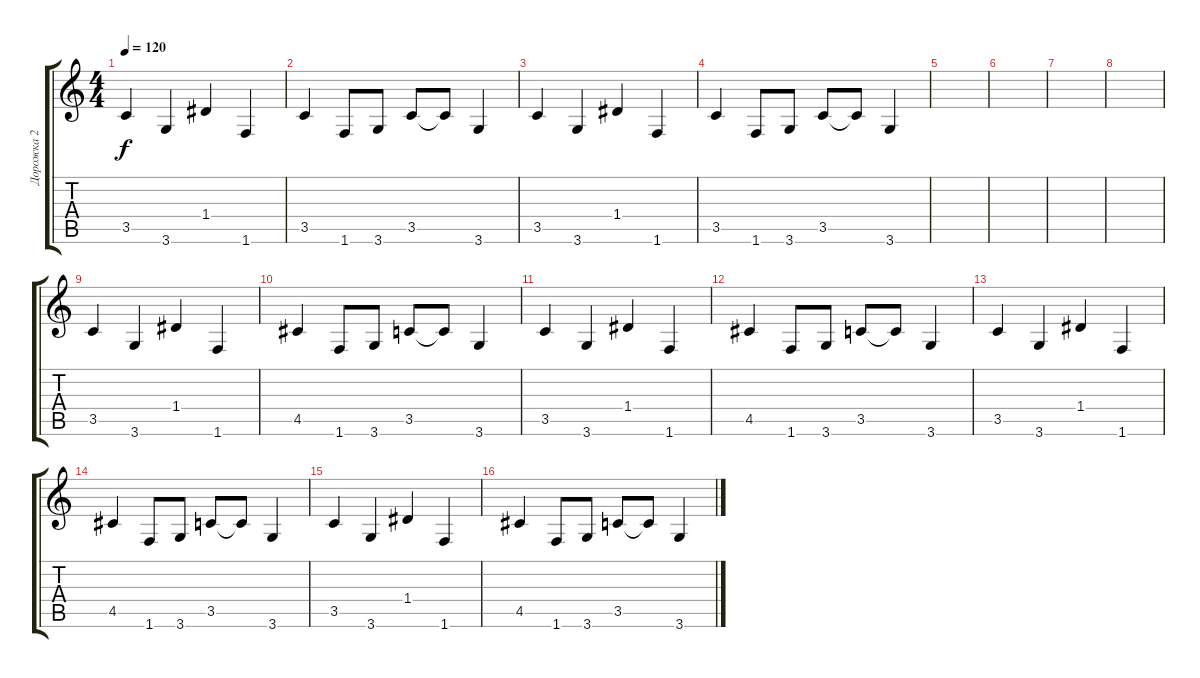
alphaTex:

\track ("Дорожка 2" "Дорожка 2") {instrument acousticbass}
\staff {score tabs}
\tuning (E4 B3 G3 D3 A2 E2) {hide}
\ts (4 4)
\tempo 120
\clef g2
\ks c
3.5.4{dy f} 3.6.4 1.4.4 1.6.4 |
3.5.4 1.6.8 3.6.8 3.5.8 3.5{t}.8 3.6.4 |
3.5.4 3.6.4 1.4.4 1.6.4 |
3.5.4 1.6.8 3.6.8 3.5.8 3.5{t}.8 3.6.4 |
|
|
|
|
3.5.4 3.6.4 1.4.4 1.6.4 |
4.5.4 1.6.8 3.6.8 3.5.8 3.5{t}.8 3.6.4 |
3.5.4 3.6.4 1.4.4 1.6.4 |
4.5.4 1.6.8 3.6.8 3.5.8 3.5{t}.8 3.6.4 |
3.5.4 3.6.4 1.4.4 1.6.4 |
4.5.4 1.6.8 3.6.8 3.5.8 3.5{t}.8 3.6.4 |
3.5.4 3.6.4 1.4.4 1.6.4 |
4.5.4 1.6.8 3.6.8 3.5.8 3.5{t}.8 3.6.4
